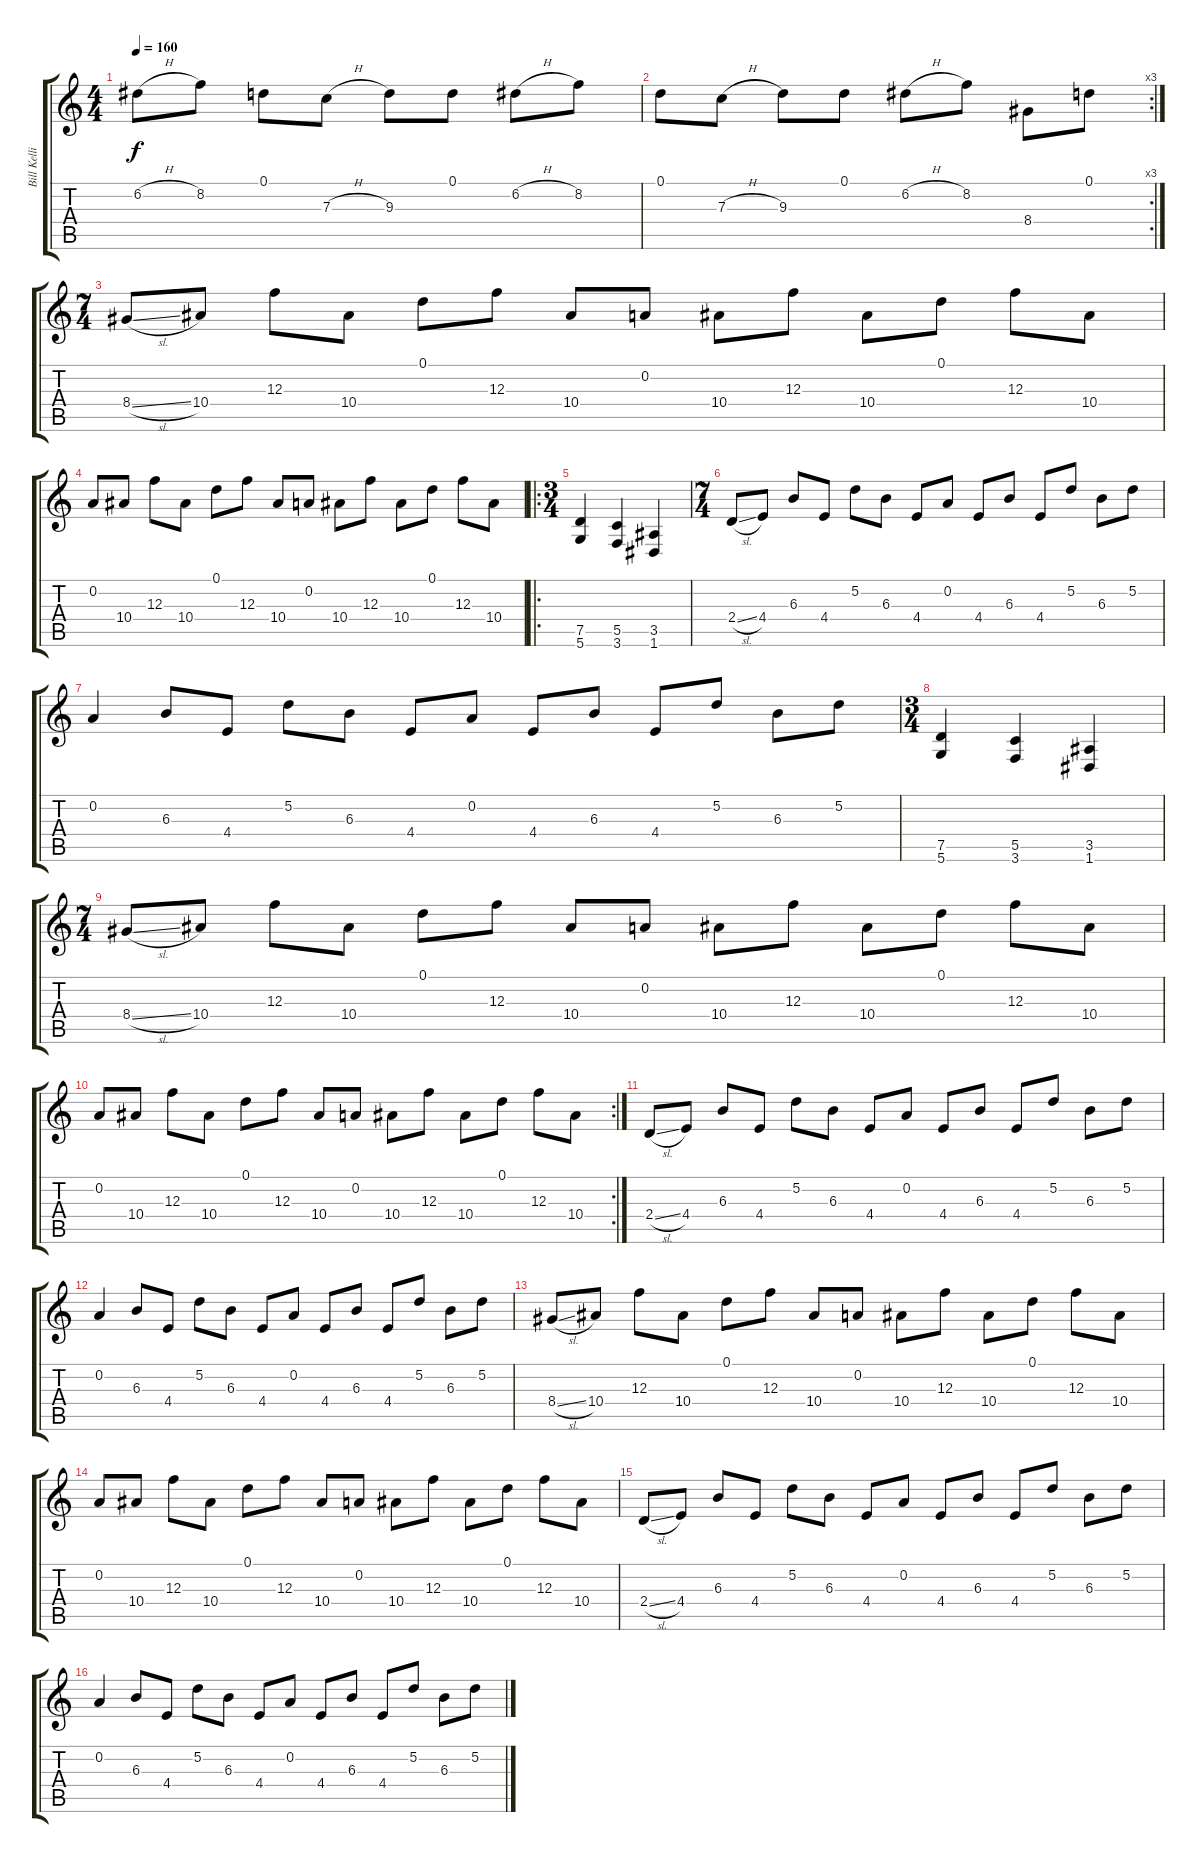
\track ("Bill Kelliher" "Bill Kelli") {instrument distortionguitar}
\staff {score tabs}
\tuning (D4 A3 F3 C3 G2 D2) {hide}
\ts (4 4)
\tempo 160
\clef g2
\ks c
6.2{h}.8{dy f} 8.2.8 0.1.8 7.3{h}.8 9.3.8 0.1.8 6.2{h}.8 8.2.8 |
\rc 3
0.1.8 7.3{h}.8 9.3.8 0.1.8 6.2{h}.8 8.2.8 8.4.8 0.1.8 |
\ts (7 4)
8.4{sl}.8 10.4.8 12.3.8 10.4.8 0.1.8 12.3.8 10.4.8 0.2.8 10.4.8 12.3.8 10.4.8 0.1.8 12.3.8 10.4.8 |
0.2.8 10.4.8 12.3.8 10.4.8 0.1.8 12.3.8 10.4.8 0.2.8 10.4.8 12.3.8 10.4.8 0.1.8 12.3.8 10.4.8 |
\ro
\ts (3 4)
(7.5 5.6).4 (5.5 3.6).4 (3.5 1.6).4 |
\ts (7 4)
2.4{sl}.8 4.4.8 6.3.8 4.4.8 5.2.8 6.3.8 4.4.8 0.2.8 4.4.8 6.3.8 4.4.8 5.2.8 6.3.8 5.2.8 |
0.2.4 6.3.8 4.4.8 5.2.8 6.3.8 4.4.8 0.2.8 4.4.8 6.3.8 4.4.8 5.2.8 6.3.8 5.2.8 |
\ts (3 4)
(7.5 5.6).4 (5.5 3.6).4 (3.5 1.6).4 |
\ts (7 4)
8.4{sl}.8 10.4.8 12.3.8 10.4.8 0.1.8 12.3.8 10.4.8 0.2.8 10.4.8 12.3.8 10.4.8 0.1.8 12.3.8 10.4.8 |
\rc 2
0.2.8 10.4.8 12.3.8 10.4.8 0.1.8 12.3.8 10.4.8 0.2.8 10.4.8 12.3.8 10.4.8 0.1.8 12.3.8 10.4.8 |
2.4{sl}.8 4.4.8 6.3.8 4.4.8 5.2.8 6.3.8 4.4.8 0.2.8 4.4.8 6.3.8 4.4.8 5.2.8 6.3.8 5.2.8 |
0.2.4 6.3.8 4.4.8 5.2.8 6.3.8 4.4.8 0.2.8 4.4.8 6.3.8 4.4.8 5.2.8 6.3.8 5.2.8 |
8.4{sl}.8 10.4.8 12.3.8 10.4.8 0.1.8 12.3.8 10.4.8 0.2.8 10.4.8 12.3.8 10.4.8 0.1.8 12.3.8 10.4.8 |
0.2.8 10.4.8 12.3.8 10.4.8 0.1.8 12.3.8 10.4.8 0.2.8 10.4.8 12.3.8 10.4.8 0.1.8 12.3.8 10.4.8 |
2.4{sl}.8 4.4.8 6.3.8 4.4.8 5.2.8 6.3.8 4.4.8 0.2.8 4.4.8 6.3.8 4.4.8 5.2.8 6.3.8 5.2.8 |
0.2.4 6.3.8 4.4.8 5.2.8 6.3.8 4.4.8 0.2.8 4.4.8 6.3.8 4.4.8 5.2.8 6.3.8 5.2.8
